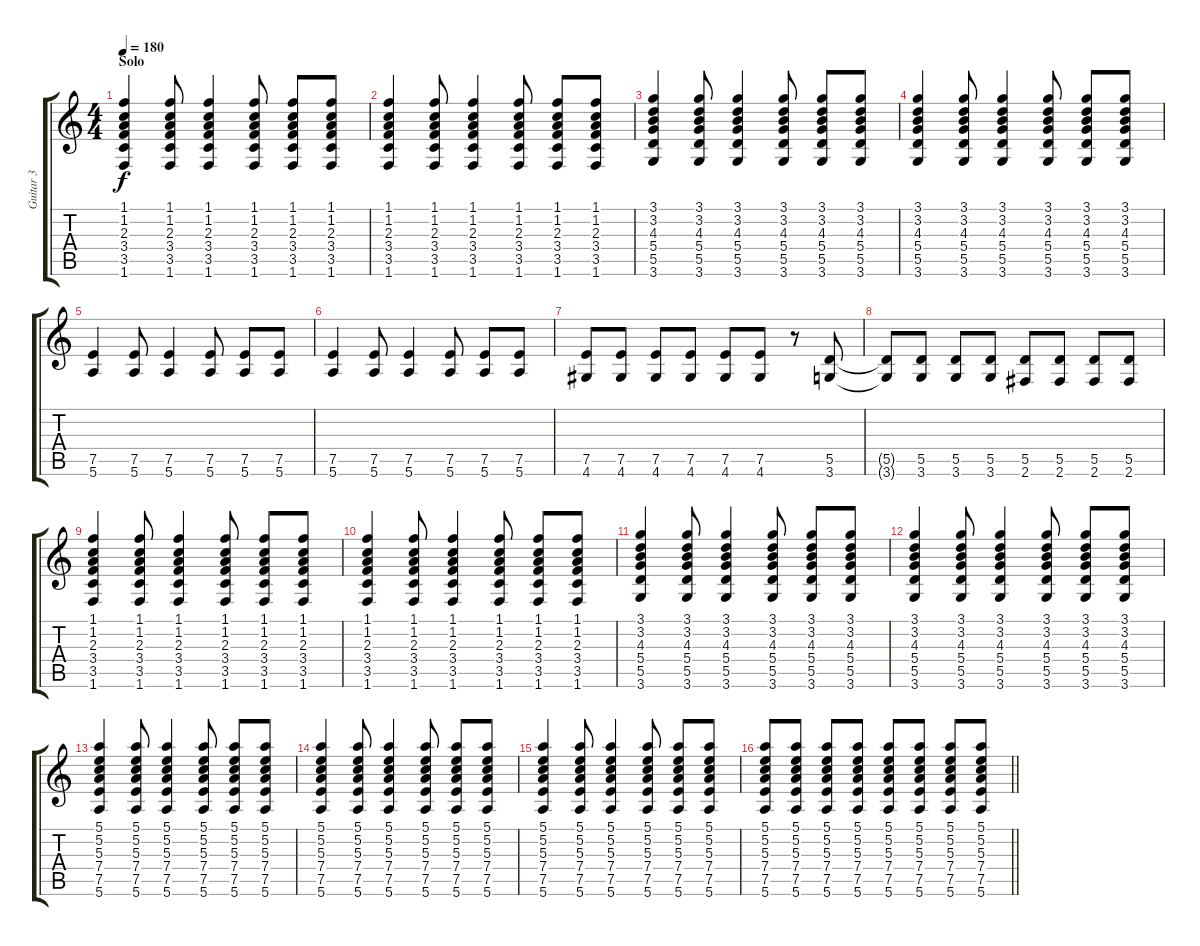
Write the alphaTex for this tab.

\track ("Guitar 3" "Guitar 3") {instrument distortionguitar}
\staff {score tabs}
\tuning (E4 B3 G3 D3 A2 E2) {hide}
\ts (4 4)
\section ("" "Solo")
\tempo 180
\clef g2
\ks c
(1.1 1.2 2.3 3.4 3.5 1.6).4{dy f} (1.1 1.2 2.3 3.4 3.5 1.6).8 (1.1 1.2 2.3 3.4 3.5 1.6).4 (1.1 1.2 2.3 3.4 3.5 1.6).8 (1.1 1.2 2.3 3.4 3.5 1.6).8 (1.1 1.2 2.3 3.4 3.5 1.6).8 |
(1.1 1.2 2.3 3.4 3.5 1.6).4 (1.1 1.2 2.3 3.4 3.5 1.6).8 (1.1 1.2 2.3 3.4 3.5 1.6).4 (1.1 1.2 2.3 3.4 3.5 1.6).8 (1.1 1.2 2.3 3.4 3.5 1.6).8 (1.1 1.2 2.3 3.4 3.5 1.6).8 |
(3.1 3.2 4.3 5.4 5.5 3.6).4 (3.1 3.2 4.3 5.4 5.5 3.6).8 (3.1 3.2 4.3 5.4 5.5 3.6).4 (3.1 3.2 4.3 5.4 5.5 3.6).8 (3.1 3.2 4.3 5.4 5.5 3.6).8 (3.1 3.2 4.3 5.4 5.5 3.6).8 |
(3.1 3.2 4.3 5.4 5.5 3.6).4 (3.1 3.2 4.3 5.4 5.5 3.6).8 (3.1 3.2 4.3 5.4 5.5 3.6).4 (3.1 3.2 4.3 5.4 5.5 3.6).8 (3.1 3.2 4.3 5.4 5.5 3.6).8 (3.1 3.2 4.3 5.4 5.5 3.6).8 |
(7.5 5.6).4 (7.5 5.6).8 (7.5 5.6).4 (7.5 5.6).8 (7.5 5.6).8 (7.5 5.6).8 |
(7.5 5.6).4 (7.5 5.6).8 (7.5 5.6).4 (7.5 5.6).8 (7.5 5.6).8 (7.5 5.6).8 |
(7.5 4.6).8 (7.5 4.6).8 (7.5 4.6).8 (7.5 4.6).8 (7.5 4.6).8 (7.5 4.6).8 r.8 (5.5 3.6).8 |
(5.5{t} 3.6{t}).8 (5.5 3.6).8 (5.5 3.6).8 (5.5 3.6).8 (5.5 2.6).8 (5.5 2.6).8 (5.5 2.6).8 (5.5 2.6).8 |
(1.1 1.2 2.3 3.4 3.5 1.6).4 (1.1 1.2 2.3 3.4 3.5 1.6).8 (1.1 1.2 2.3 3.4 3.5 1.6).4 (1.1 1.2 2.3 3.4 3.5 1.6).8 (1.1 1.2 2.3 3.4 3.5 1.6).8 (1.1 1.2 2.3 3.4 3.5 1.6).8 |
(1.1 1.2 2.3 3.4 3.5 1.6).4 (1.1 1.2 2.3 3.4 3.5 1.6).8 (1.1 1.2 2.3 3.4 3.5 1.6).4 (1.1 1.2 2.3 3.4 3.5 1.6).8 (1.1 1.2 2.3 3.4 3.5 1.6).8 (1.1 1.2 2.3 3.4 3.5 1.6).8 |
(3.1 3.2 4.3 5.4 5.5 3.6).4 (3.1 3.2 4.3 5.4 5.5 3.6).8 (3.1 3.2 4.3 5.4 5.5 3.6).4 (3.1 3.2 4.3 5.4 5.5 3.6).8 (3.1 3.2 4.3 5.4 5.5 3.6).8 (3.1 3.2 4.3 5.4 5.5 3.6).8 |
(3.1 3.2 4.3 5.4 5.5 3.6).4 (3.1 3.2 4.3 5.4 5.5 3.6).8 (3.1 3.2 4.3 5.4 5.5 3.6).4 (3.1 3.2 4.3 5.4 5.5 3.6).8 (3.1 3.2 4.3 5.4 5.5 3.6).8 (3.1 3.2 4.3 5.4 5.5 3.6).8 |
(5.1 5.2 5.3 7.4 7.5 5.6).4 (5.1 5.2 5.3 7.4 7.5 5.6).8 (5.1 5.2 5.3 7.4 7.5 5.6).4 (5.1 5.2 5.3 7.4 7.5 5.6).8 (5.1 5.2 5.3 7.4 7.5 5.6).8 (5.1 5.2 5.3 7.4 7.5 5.6).8 |
(5.1 5.2 5.3 7.4 7.5 5.6).4 (5.1 5.2 5.3 7.4 7.5 5.6).8 (5.1 5.2 5.3 7.4 7.5 5.6).4 (5.1 5.2 5.3 7.4 7.5 5.6).8 (5.1 5.2 5.3 7.4 7.5 5.6).8 (5.1 5.2 5.3 7.4 7.5 5.6).8 |
(5.1 5.2 5.3 7.4 7.5 5.6).4 (5.1 5.2 5.3 7.4 7.5 5.6).8 (5.1 5.2 5.3 7.4 7.5 5.6).4 (5.1 5.2 5.3 7.4 7.5 5.6).8 (5.1 5.2 5.3 7.4 7.5 5.6).8 (5.1 5.2 5.3 7.4 7.5 5.6).8 |
\barLineRight lightlight
(5.1 5.2 5.3 7.4 7.5 5.6).8 (5.1 5.2 5.3 7.4 7.5 5.6).8 (5.1 5.2 5.3 7.4 7.5 5.6).8 (5.1 5.2 5.3 7.4 7.5 5.6).8 (5.1 5.2 5.3 7.4 7.5 5.6).8 (5.1 5.2 5.3 7.4 7.5 5.6).8 (5.1 5.2 5.3 7.4 7.5 5.6).8 (5.1 5.2 5.3 7.4 7.5 5.6).8
